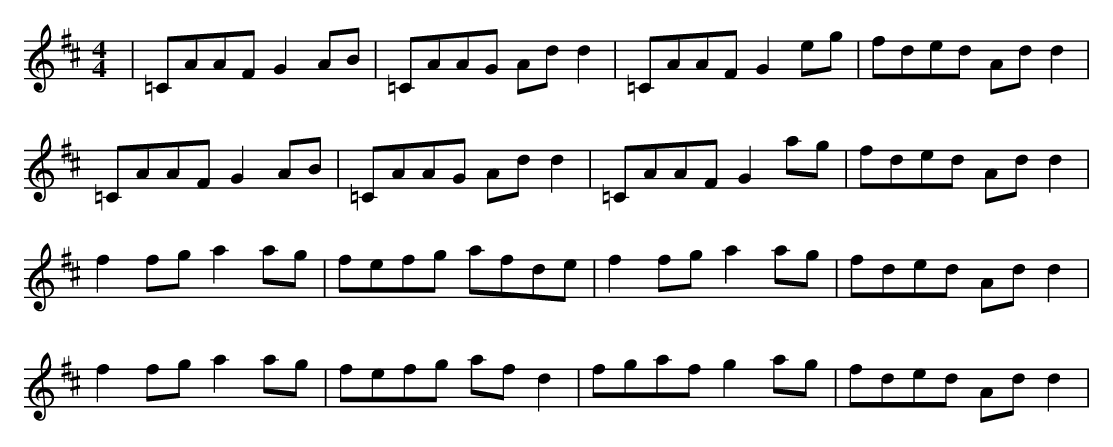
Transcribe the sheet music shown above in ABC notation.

X:1
M:4/4
K:D
|=CAAF G2 AB|=CAAG Ad d2|=CAAF G2 eg|fded Ad d2|
=CAAF G2 AB|=CAAG Ad d2|=CAAF G2 ag|fded Ad d2|
f2 fg a2 ag|fefg afde|f2 fg a2 ag|fded Ad d2|
f2 fg a2 ag|fefg af d2|fgaf g2 ag|fded Ad d2|
